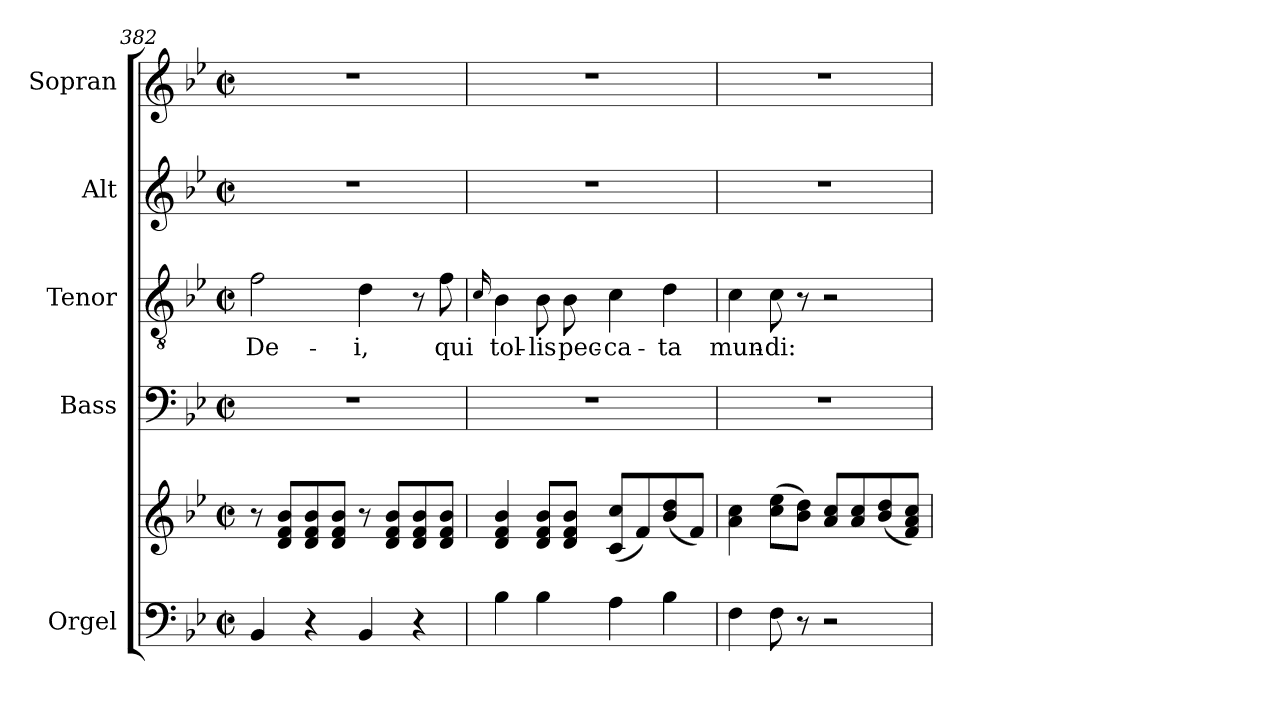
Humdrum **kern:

**kern	**kern	**kern	**kern	**text	**kern	**kern
*part5	*part5	*part4	*part3	*part3	*part2	*part1
*staff6	*staff5	*staff4	*staff3	*staff3	*staff2	*staff1
*I"Orgel	*	*I"Bass	*I"Tenor	*	*I"Alt	*I"Sopran
*I'Org.	*	*I'B.	*I'T.	*	*I'A.	*I'S.
*clefF4	*clefG2	*clefF4	*clefGv2	*	*clefG2	*clefG2
*k[b-e-]	*k[b-e-]	*k[b-e-]	*k[b-e-]	*	*k[b-e-]	*k[b-e-]
*B-:	*B-:	*B-:	*B-:	*	*B-:	*B-:
*M2/2	*M2/2	*M2/2	*M2/2	*	*M2/2	*M2/2
*met(c|)	*met(c|)	*met(c|)	*met(c|)	*	*met(c|)	*met(c|)
=382	=382	=382	=382	=382	=382	=382
!	!	!	!	!LO:LY:b	!	!
4BB-/	8r	1r	2f\	De-	1r	1r
.	8d/ 8f/ 8b-/L	.	.	.	.	.
4r	8d/ 8f/ 8b-/	.	.	.	.	.
.	8d/ 8f/ 8b-/J	.	.	.	.	.
!	!	!	!	!LO:LY:b	!	!
4BB-/	8r	.	4d\	-i,	.	.
.	8d/ 8f/ 8b-/L	.	.	.	.	.
4r	8d/ 8f/ 8b-/	.	8r	.	.	.
!	!	!	!	!LO:LY:b	!	!
.	8d/ 8f/ 8b-/J	.	8f\	qui	.	.
=383	=383	=383	=383	=383	=383	=383
.	.	.	16qqc/	.	.	.
!	!	!	!	!LO:LY:b	!	!
4B-\	4d/ 4f/ 4b-/	1r	4B-\	tol-	1r	1r
!	!	!	!	!LO:LY:b	!	!
4B-\	8d/ 8f/ 8b-/L	.	8B-\	-lis	.	.
!	!	!	!	!LO:LY:b	!	!
.	8d/ 8f/ 8b-/J	.	8B-\	pec-	.	.
!	!	!	!	!LO:LY:b	!	!
4A\	(<8c/ 8cc/L	.	4c\	-ca-	.	.
.	8f/)	.	.	.	.	.
!	!	!	!	!LO:LY:b	!	!
4B-\	(<8b-/ 8dd/	.	4d\	-ta	.	.
.	8f/J)	.	.	.	.	.
=384	=384	=384	=384	=384	=384	=384
!	!	!	!	!LO:LY:b	!	!
4F\	4a\ 4cc\	1r	4c\	mun-	1r	1r
!	!	!	!	!LO:LY:b	!	!
8F\	(>8cc\ 8ee-\L	.	8c\	-di:	.	.
8r	8b-\ 8dd\J)	.	8r	.	.	.
2r	8a/ 8cc/L	.	2r	.	.	.
.	8a/ 8cc/	.	.	.	.	.
.	(<8b-/ 8dd/	.	.	.	.	.
.	8f/ 8a/ 8cc/J)	.	.	.	.	.
=	=	=	=	=	=	=
*-	*-	*-	*-	*-	*-	*-
